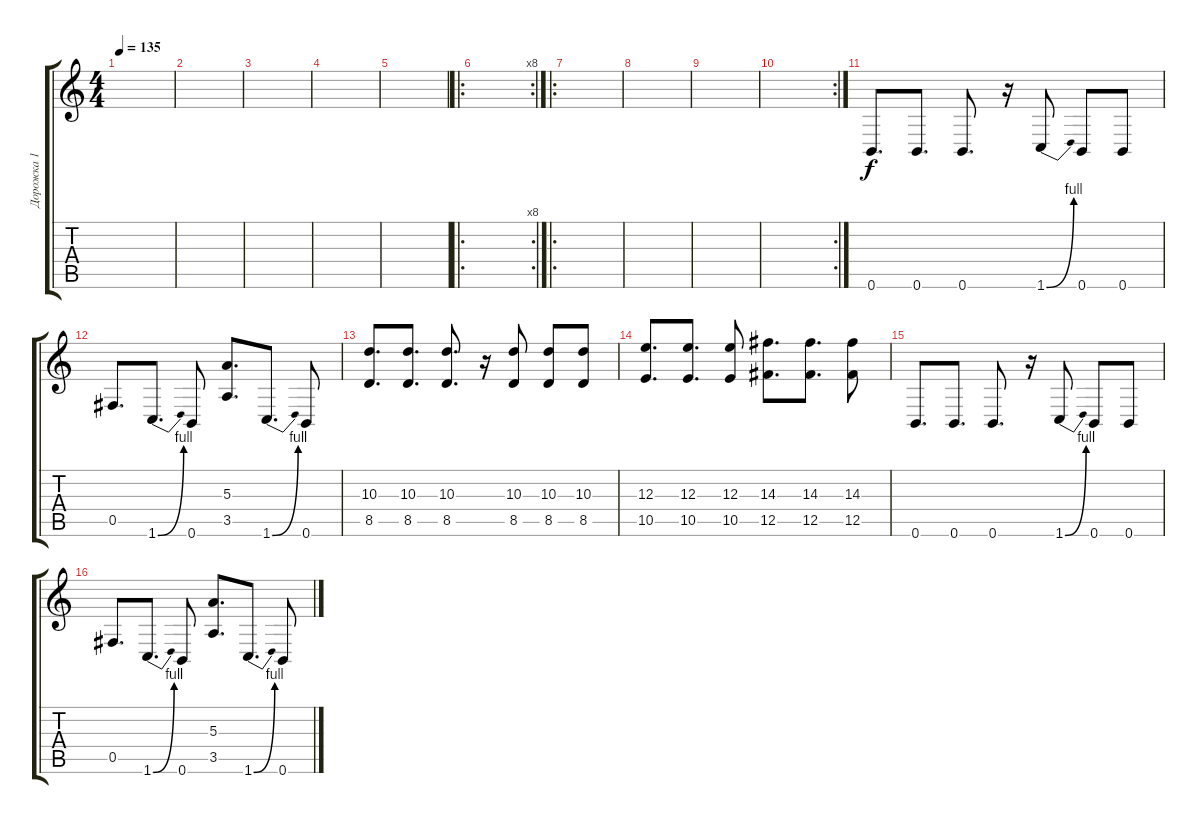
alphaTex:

\track ("Дорожка 1" "Дорожка 1") {instrument distortionguitar}
\staff {score tabs}
\tuning (Db4 Ab3 E3 B2 Gb2 B1) {hide}
\ts (4 4)
\tempo 135
\clef g2
\ks c
|
|
|
|
|
\ro
\rc 8
|
\ro
|
|
|
\rc 2
|
0.6.8{d} 0.6.8{d} 0.6.8{d} r.16 1.6{be (bend 0 0 60 4)}.8 0.6.8 0.6.8 |
0.5.8{d} 1.6{be (bend 0 0 60 4)}.8{d} 0.6.8 (5.3 3.5).8{d} 1.6{be (bend 0 0 60 4)}.8{d} 0.6.8 |
(10.3 8.5).8{d} (10.3 8.5).8{d} (10.3 8.5).8{d} r.16 (10.3 8.5).8 (10.3 8.5).8 (10.3 8.5).8 |
(12.3 10.5).8{d} (12.3 10.5).8{d} (12.3 10.5).8 (14.3 12.5).8{d} (14.3 12.5).8{d} (14.3 12.5).8 |
0.6.8{d} 0.6.8{d} 0.6.8{d} r.16 1.6{be (bend 0 0 60 4)}.8 0.6.8 0.6.8 |
0.5.8{d} 1.6{be (bend 0 0 60 4)}.8{d} 0.6.8 (5.3 3.5).8{d} 1.6{be (bend 0 0 60 4)}.8{d} 0.6.8
